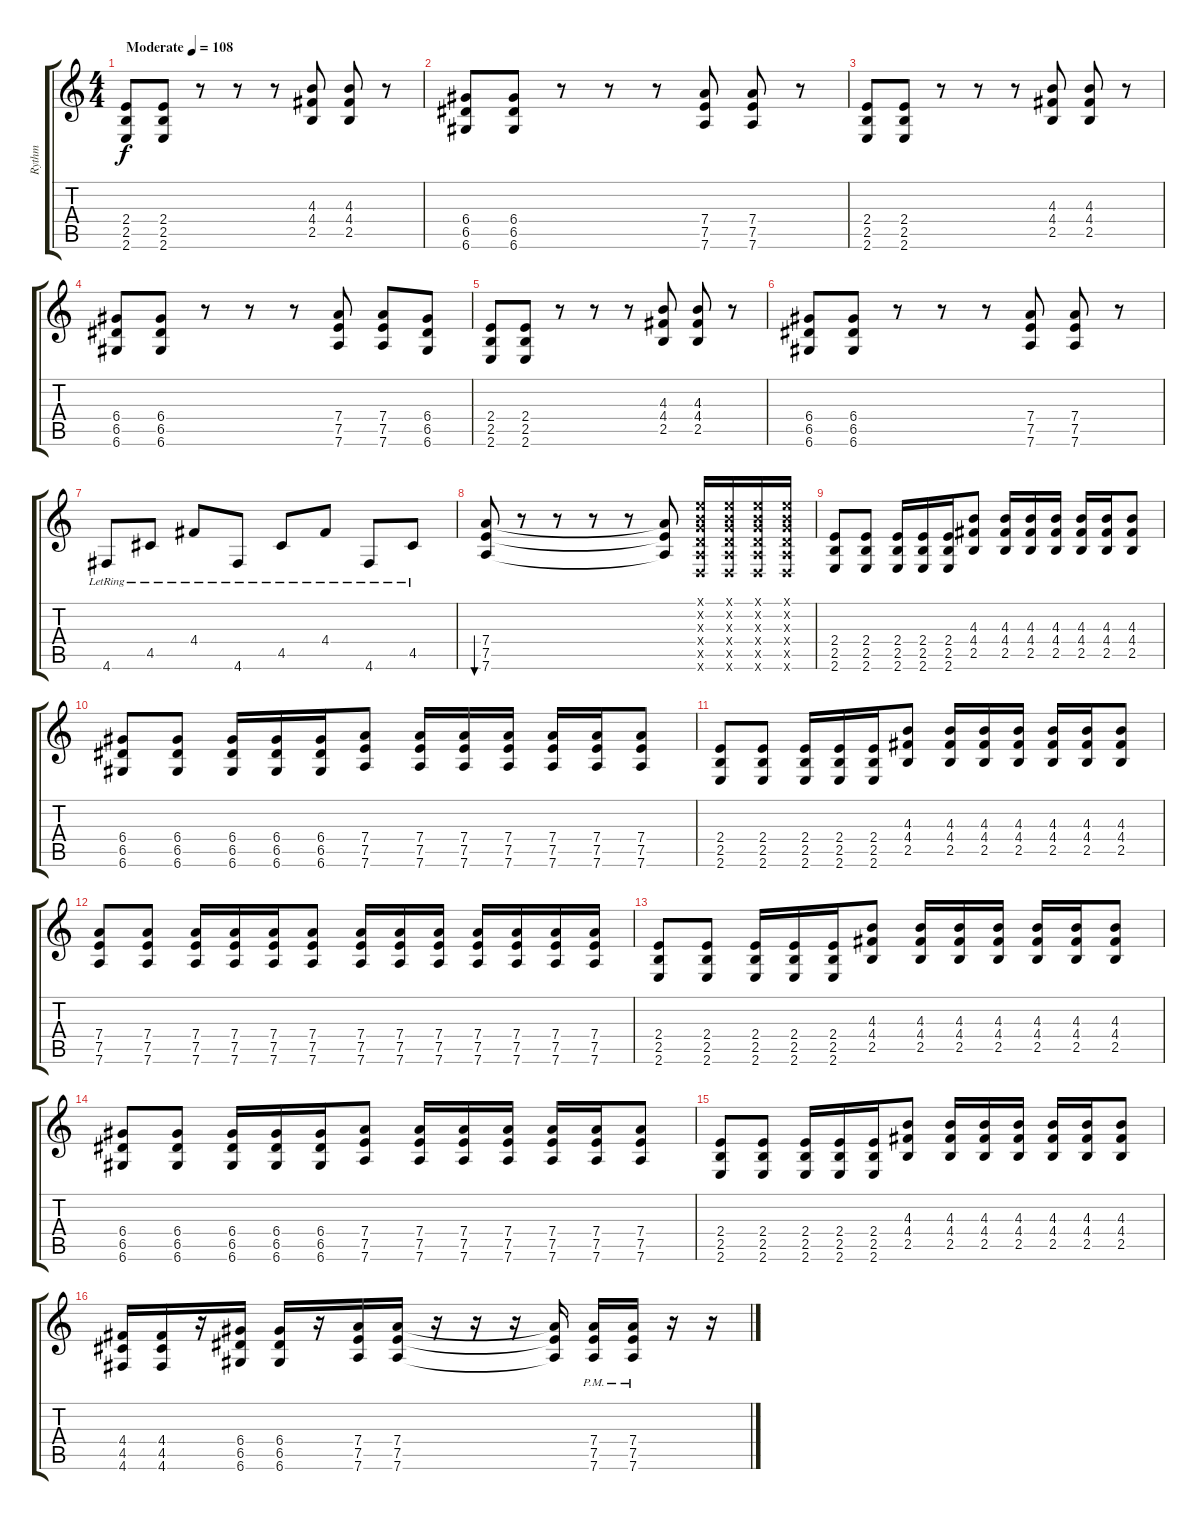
\track ("Rythm" "Rythm") {instrument distortionguitar}
\staff {score tabs}
\tuning (E4 B3 G3 D3 A2 D2) {hide}
\ts (4 4)
\tempo (108 "Moderate")
\clef g2
\ks c
(2.4 2.5 2.6).8{dy f instrument distortionguitar} (2.4 2.5 2.6).8 r.8 r.8 r.8 (4.3 4.4 2.5).8 (4.3 4.4 2.5).8 r.8 |
(6.4 6.5 6.6).8 (6.4 6.5 6.6).8 r.8 r.8 r.8 (7.4 7.5 7.6).8 (7.4 7.5 7.6).8 r.8 |
(2.4 2.5 2.6).8 (2.4 2.5 2.6).8 r.8 r.8 r.8 (4.3 4.4 2.5).8 (4.3 4.4 2.5).8 r.8 |
(6.4 6.5 6.6).8 (6.4 6.5 6.6).8 r.8 r.8 r.8 (7.4 7.5 7.6).8 (7.4 7.5 7.6).8 (6.4 6.5 6.6).8 |
(2.4 2.5 2.6).8 (2.4 2.5 2.6).8 r.8 r.8 r.8 (4.3 4.4 2.5).8 (4.3 4.4 2.5).8 r.8 |
(6.4 6.5 6.6).8 (6.4 6.5 6.6).8 r.8 r.8 r.8 (7.4 7.5 7.6).8 (7.4 7.5 7.6).8 r.8 |
4.6{lr}.8 4.5{lr}.8 4.4{lr}.8 4.6{lr}.8 4.5{lr}.8 4.4{lr}.8 4.6{lr}.8 4.5{lr}.8 |
(7.4 7.5 7.6).8{bu 120} r.8 r.8 r.8 r.8 (7.4{t} 7.5{t} 7.6{t}).8 (0.1{x} 0.2{x} 0.3{x} 0.4{x} 0.5{x} 0.6{x}).16 (0.1{x} 0.2{x} 0.3{x} 0.4{x} 0.5{x} 0.6{x}).16 (0.1{x} 0.2{x} 0.3{x} 0.4{x} 0.5{x} 0.6{x}).16 (0.1{x} 0.2{x} 0.3{x} 0.4{x} 0.5{x} 0.6{x}).16 |
(2.4 2.5 2.6).8 (2.4 2.5 2.6).8 (2.4 2.5 2.6).16 (2.4 2.5 2.6).16 (2.4 2.5 2.6).16 (4.3 4.4 2.5).8 (4.3 4.4 2.5).16 (4.3 4.4 2.5).16 (4.3 4.4 2.5).16 (4.3 4.4 2.5).16 (4.3 4.4 2.5).16 (4.3 4.4 2.5).8 |
(6.4 6.5 6.6).8 (6.4 6.5 6.6).8 (6.4 6.5 6.6).16 (6.4 6.5 6.6).16 (6.4 6.5 6.6).16 (7.4 7.5 7.6).8 (7.4 7.5 7.6).16 (7.4 7.5 7.6).16 (7.4 7.5 7.6).16 (7.4 7.5 7.6).16 (7.4 7.5 7.6).16 (7.4 7.5 7.6).8 |
(2.4 2.5 2.6).8 (2.4 2.5 2.6).8 (2.4 2.5 2.6).16 (2.4 2.5 2.6).16 (2.4 2.5 2.6).16 (4.3 4.4 2.5).8 (4.3 4.4 2.5).16 (4.3 4.4 2.5).16 (4.3 4.4 2.5).16 (4.3 4.4 2.5).16 (4.3 4.4 2.5).16 (4.3 4.4 2.5).8 |
(7.4 7.5 7.6).8 (7.4 7.5 7.6).8 (7.4 7.5 7.6).16 (7.4 7.5 7.6).16 (7.4 7.5 7.6).16 (7.4 7.5 7.6).8 (7.4 7.5 7.6).16 (7.4 7.5 7.6).16 (7.4 7.5 7.6).16 (7.4 7.5 7.6).16 (7.4 7.5 7.6).16 (7.4 7.5 7.6).16 (7.4 7.5 7.6).16 |
(2.4 2.5 2.6).8 (2.4 2.5 2.6).8 (2.4 2.5 2.6).16 (2.4 2.5 2.6).16 (2.4 2.5 2.6).16 (4.3 4.4 2.5).8 (4.3 4.4 2.5).16 (4.3 4.4 2.5).16 (4.3 4.4 2.5).16 (4.3 4.4 2.5).16 (4.3 4.4 2.5).16 (4.3 4.4 2.5).8 |
(6.4 6.5 6.6).8 (6.4 6.5 6.6).8 (6.4 6.5 6.6).16 (6.4 6.5 6.6).16 (6.4 6.5 6.6).16 (7.4 7.5 7.6).8 (7.4 7.5 7.6).16 (7.4 7.5 7.6).16 (7.4 7.5 7.6).16 (7.4 7.5 7.6).16 (7.4 7.5 7.6).16 (7.4 7.5 7.6).8 |
(2.4 2.5 2.6).8 (2.4 2.5 2.6).8 (2.4 2.5 2.6).16 (2.4 2.5 2.6).16 (2.4 2.5 2.6).16 (4.3 4.4 2.5).8 (4.3 4.4 2.5).16 (4.3 4.4 2.5).16 (4.3 4.4 2.5).16 (4.3 4.4 2.5).16 (4.3 4.4 2.5).16 (4.3 4.4 2.5).8 |
(4.4 4.5 4.6).16 (4.4 4.5 4.6).16 r.16 (6.4 6.5 6.6).16 (6.4 6.5 6.6).16 r.16 (7.4 7.5 7.6).16 (7.4 7.5 7.6).16 r.16 r.16 r.16 (7.4{t} 7.5{t} 7.6{t}).16 (7.4{pm} 7.5{pm} 7.6{pm}).16 (7.4{pm} 7.5{pm} 7.6{pm}).16 r.16 r.16
